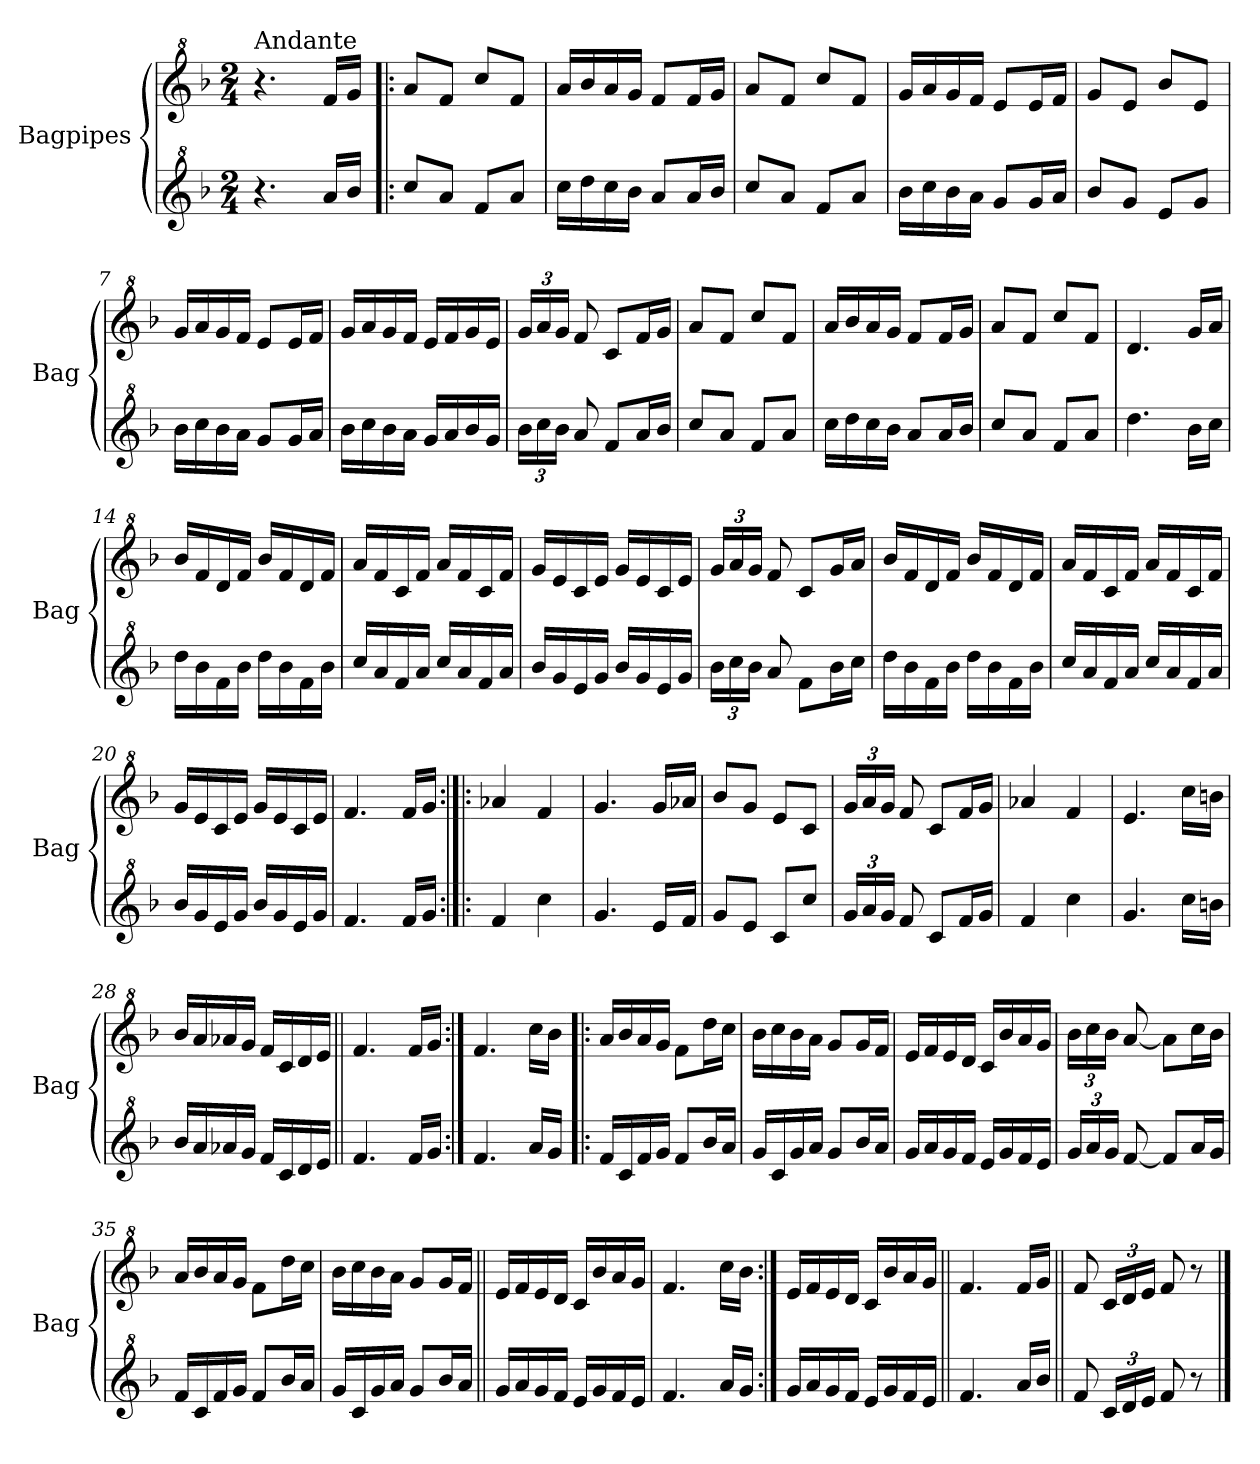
**kern	**kern
*part2	*part1
*staff2	*staff1
*I"Bagpipes	*I"Bagpipes
*I'Bag	*I'Bag
*clefG^2	*clefG^2
*k[b-]	*k[b-]
*F:	*F:
*M2/4	*M2/4
=1	=1
!	!LO:TX:a:t=Andante
4.r	4.r
16aa/LL	16ff/LL
16bb-/JJ	16gg/JJ
=2!|:	=2!|:
8ccc/L	8aa/L
8aa/J	8ff/J
8ff/L	8ccc/L
8aa/J	8ff/J
=3	=3
16ccc\LL	16aa/LL
16ddd\	16bb-/
16ccc\	16aa/
16bb-\JJ	16gg/JJ
8aa/L	8ff/L
16aa/L	16ff/L
16bb-/JJ	16gg/JJ
=4	=4
8ccc/L	8aa/L
8aa/J	8ff/J
8ff/L	8ccc/L
8aa/J	8ff/J
=5	=5
16bb-\LL	16gg/LL
16ccc\	16aa/
16bb-\	16gg/
16aa\JJ	16ff/JJ
8gg/L	8ee/L
16gg/L	16ee/L
16aa/JJ	16ff/JJ
=6	=6
8bb-/L	8gg/L
8gg/J	8ee/J
8ee/L	8bb-/L
8gg/J	8ee/J
=7	=7
16bb-\LL	16gg/LL
16ccc\	16aa/
16bb-\	16gg/
16aa\JJ	16ff/JJ
8gg/L	8ee/L
16gg/L	16ee/L
16aa/JJ	16ff/JJ
!!LO:LB:g=z
=8	=8
16bb-\LL	16gg/LL
16ccc\	16aa/
16bb-\	16gg/
16aa\JJ	16ff/JJ
16gg/LL	16ee/LL
16aa/	16ff/
16bb-/	16gg/
16gg/JJ	16ee/JJ
=9	=9
*Xbrackettup	*Xbrackettup
24bb-\LL	24gg/LL
24ccc\	24aa/
24bb-\JJ	24gg/JJ
8aa/	8ff/
8ff/L	8cc/L
16aa/L	16ff/L
16bb-/JJ	16gg/JJ
=10	=10
8ccc/L	8aa/L
8aa/J	8ff/J
8ff/L	8ccc/L
8aa/J	8ff/J
=11	=11
16ccc\LL	16aa/LL
16ddd\	16bb-/
16ccc\	16aa/
16bb-\JJ	16gg/JJ
8aa/L	8ff/L
16aa/L	16ff/L
16bb-/JJ	16gg/JJ
=12	=12
8ccc/L	8aa/L
8aa/J	8ff/J
8ff/L	8ccc/L
8aa/J	8ff/J
=13	=13
4.ddd\	4.dd/
16bb-\LL	16gg/LL
16ccc\JJ	16aa/JJ
=14	=14
16ddd\LL	16bb-/LL
16bb-\	16ff/
16ff\	16dd/
16bb-\JJ	16ff/JJ
16ddd\LL	16bb-/LL
16bb-\	16ff/
16ff\	16dd/
16bb-\JJ	16ff/JJ
!!LO:LB:g=z
=15	=15
16ccc/LL	16aa/LL
16aa/	16ff/
16ff/	16cc/
16aa/JJ	16ff/JJ
16ccc/LL	16aa/LL
16aa/	16ff/
16ff/	16cc/
16aa/JJ	16ff/JJ
=16	=16
16bb-/LL	16gg/LL
16gg/	16ee/
16ee/	16cc/
16gg/JJ	16ee/JJ
16bb-/LL	16gg/LL
16gg/	16ee/
16ee/	16cc/
16gg/JJ	16ee/JJ
=17	=17
24bb-\LL	24gg/LL
24ccc\	24aa/
24bb-\JJ	24gg/JJ
8aa/	8ff/
8ff\L	8cc/L
16bb-\L	16gg/L
16ccc\JJ	16aa/JJ
=18	=18
16ddd\LL	16bb-/LL
16bb-\	16ff/
16ff\	16dd/
16bb-\JJ	16ff/JJ
16ddd\LL	16bb-/LL
16bb-\	16ff/
16ff\	16dd/
16bb-\JJ	16ff/JJ
=19	=19
16ccc/LL	16aa/LL
16aa/	16ff/
16ff/	16cc/
16aa/JJ	16ff/JJ
16ccc/LL	16aa/LL
16aa/	16ff/
16ff/	16cc/
16aa/JJ	16ff/JJ
=20	=20
16bb-/LL	16gg/LL
16gg/	16ee/
16ee/	16cc/
16gg/JJ	16ee/JJ
16bb-/LL	16gg/LL
16gg/	16ee/
16ee/	16cc/
16gg/JJ	16ee/JJ
!!LO:LB:g=z
=21	=21
4.ff/	4.ff/
16ff/LL	16ff/LL
16gg/JJ	16gg/JJ
=22:|!|:	=22:|!|:
4ff/	4aa-X/
4ccc\	4ff/
=23	=23
4.gg/	4.gg/
16ee/LL	16gg/LL
16ff/JJ	16aa-X/JJ
=24	=24
8gg/L	8bb-/L
8ee/J	8gg/J
8cc/L	8ee/L
8ccc/J	8cc/J
=25	=25
24gg/LL	24gg/LL
24aa/	24aa/
24gg/JJ	24gg/JJ
8ff/	8ff/
8cc/L	8cc/L
16ff/L	16ff/L
16gg/JJ	16gg/JJ
=26	=26
4ff/	4aa-X/
4ccc\	4ff/
=27	=27
4.gg/	4.ee/
16ccc\LL	16ccc\LL
16bbn\JJ	16bbn\JJ
=28	=28
16bb-/LL	16bb-/LL
16aa/	16aa/
16aa-X/	16aa-X/
16gg/JJ	16gg/JJ
16ff/LL	16ff/LL
16cc/	16cc/
16dd/	16dd/
16ee/JJ	16ee/JJ
=29||	=29||
4.ff/	4.ff/
16ff/LL	16ff/LL
16gg/JJ	16gg/JJ
!!LO:LB:g=z
=30:|!	=30:|!
4.ff/	4.ff/
16aa/LL	16ccc\LL
16gg/JJ	16bb-\JJ
=31!|:	=31!|:
16ff/LL	16aa/LL
16cc/	16bb-/
16ff/	16aa/
16gg/JJ	16gg/JJ
8ff/L	8ff\L
16bb-/L	16ddd\L
16aa/JJ	16ccc\JJ
=32	=32
16gg/LL	16bb-\LL
16cc/	16ccc\
16gg/	16bb-\
16aa/JJ	16aa\JJ
8gg/L	8gg/L
16bb-/L	16gg/L
16aa/JJ	16ff/JJ
=33	=33
16gg/LL	16ee/LL
16aa/	16ff/
16gg/	16ee/
16ff/JJ	16dd/JJ
16ee/LL	16cc/LL
16gg/	16bb-/
16ff/	16aa/
16ee/JJ	16gg/JJ
=34	=34
24gg/LL	24bb-\LL
24aa/	24ccc\
24gg/JJ	24bb-\JJ
[8ff/	[8aa/
8ff/L]	8aa\L]
16aa/L	16ccc\L
16gg/JJ	16bb-\JJ
=35	=35
16ff/LL	16aa/LL
16cc/	16bb-/
16ff/	16aa/
16gg/JJ	16gg/JJ
8ff/L	8ff\L
16bb-/L	16ddd\L
16aa/JJ	16ccc\JJ
!!LO:LB:g=z
=36	=36
16gg/LL	16bb-\LL
16cc/	16ccc\
16gg/	16bb-\
16aa/JJ	16aa\JJ
8gg/L	8gg/L
16bb-/L	16gg/L
16aa/JJ	16ff/JJ
=37||	=37||
16gg/LL	16ee/LL
16aa/	16ff/
16gg/	16ee/
16ff/JJ	16dd/JJ
16ee/LL	16cc/LL
16gg/	16bb-/
16ff/	16aa/
16ee/JJ	16gg/JJ
=38	=38
4.ff/	4.ff/
16aa/LL	16ccc\LL
16gg/JJ	16bb-\JJ
=39:|!	=39:|!
16gg/LL	16ee/LL
16aa/	16ff/
16gg/	16ee/
16ff/JJ	16dd/JJ
16ee/LL	16cc/LL
16gg/	16bb-/
16ff/	16aa/
16ee/JJ	16gg/JJ
=40||	=40||
4.ff/	4.ff/
16aa/LL	16ff/LL
16bb-/JJ	16gg/JJ
=41||	=41||
8ff/	8ff/
24cc/LL	24cc/LL
24dd/	24dd/
24ee/JJ	24ee/JJ
8ff/	8ff/
8r	8r
==	==
*-	*-
